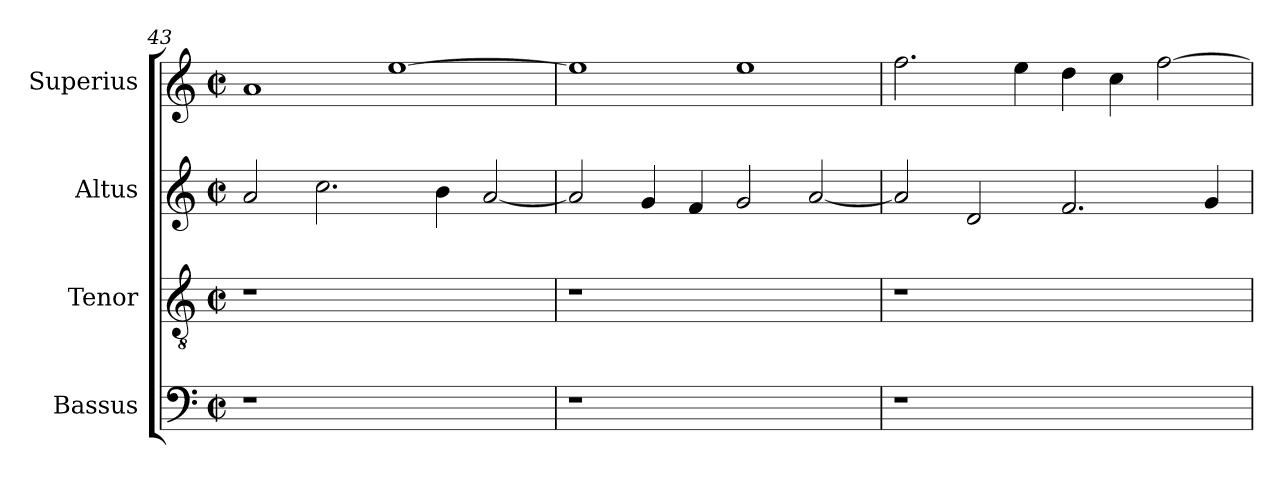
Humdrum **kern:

**kern	**kern	**kern	**kern
*part4	*part3	*part2	*part1
*staff4	*staff3	*staff2	*staff1
*I"Bassus	*I"Tenor	*I"Altus	*I"Superius
*I'B.	*I'T.	*I'A.	*I'S.
*clefF4	*clefGv2	*clefG2	*clefG2
*	*ITrd7c12	*	*
*k[]	*k[]	*k[]	*k[]
*C:	*C:	*C:	*C:
*M2/2	*M2/2	*M2/2	*M2/2
*met(c|)	*met(c|)	*met(c|)	*met(c|)
=43	=43	=43	=43
!LO:N:vis=1	!LO:N:vis=1	!	!
1r	1r	2ai/	1ai
.	.	2.cci\	.
1ryy	1ryy	.	[>1eei
.	.	4bi\	.
.	.	[<2ai/	.
!!LO:PB:g=z
=44	=44	=44	=44
!LO:N:vis=1	!LO:N:vis=1	!	!
1r	1r	2ai/]	1eei]
.	.	4gi/	.
.	.	4fi/	.
1ryy	1ryy	2gi/	1eei
.	.	[<2ai/	.
=45	=45	=45	=45
!LO:N:vis=1	!LO:N:vis=1	!	!
1r	1r	2ai/]	2.ffi\
.	.	2di/	.
.	.	.	4eei\
1ryy	1ryy	2.fi/	4ddi\
.	.	.	4cci\
.	.	.	[>2ffi\
.	.	4gi/	.
=	=	=	=
*-	*-	*-	*-
